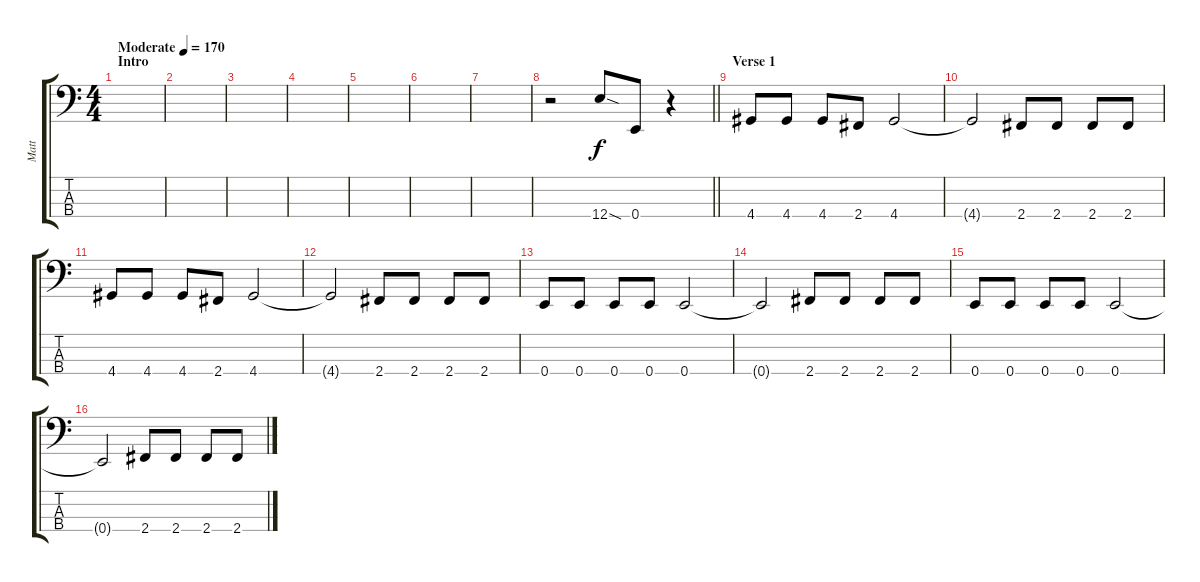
\track ("Matt" "Matt") {instrument electricbassfinger}
\staff {score tabs}
\tuning (G2 D2 A1 E1) {hide}
\ts (4 4)
\section ("" "Intro")
\tempo (170 "Moderate")
\clef f4
\ks c
|
|
|
|
|
|
|
\barLineRight lightlight
r.2 12.4{sod}.8 0.4.8 r.4 |
\section ("" "Verse 1")
4.4.8 4.4.8 4.4.8 2.4.8 4.4.2 |
4.4{t}.2 2.4.8 2.4.8 2.4.8 2.4.8 |
4.4.8 4.4.8 4.4.8 2.4.8 4.4.2 |
4.4{t}.2 2.4.8 2.4.8 2.4.8 2.4.8 |
0.4.8 0.4.8 0.4.8 0.4.8 0.4.2 |
0.4{t}.2 2.4.8 2.4.8 2.4.8 2.4.8 |
0.4.8 0.4.8 0.4.8 0.4.8 0.4.2 |
0.4{t}.2 2.4.8 2.4.8 2.4.8 2.4.8
